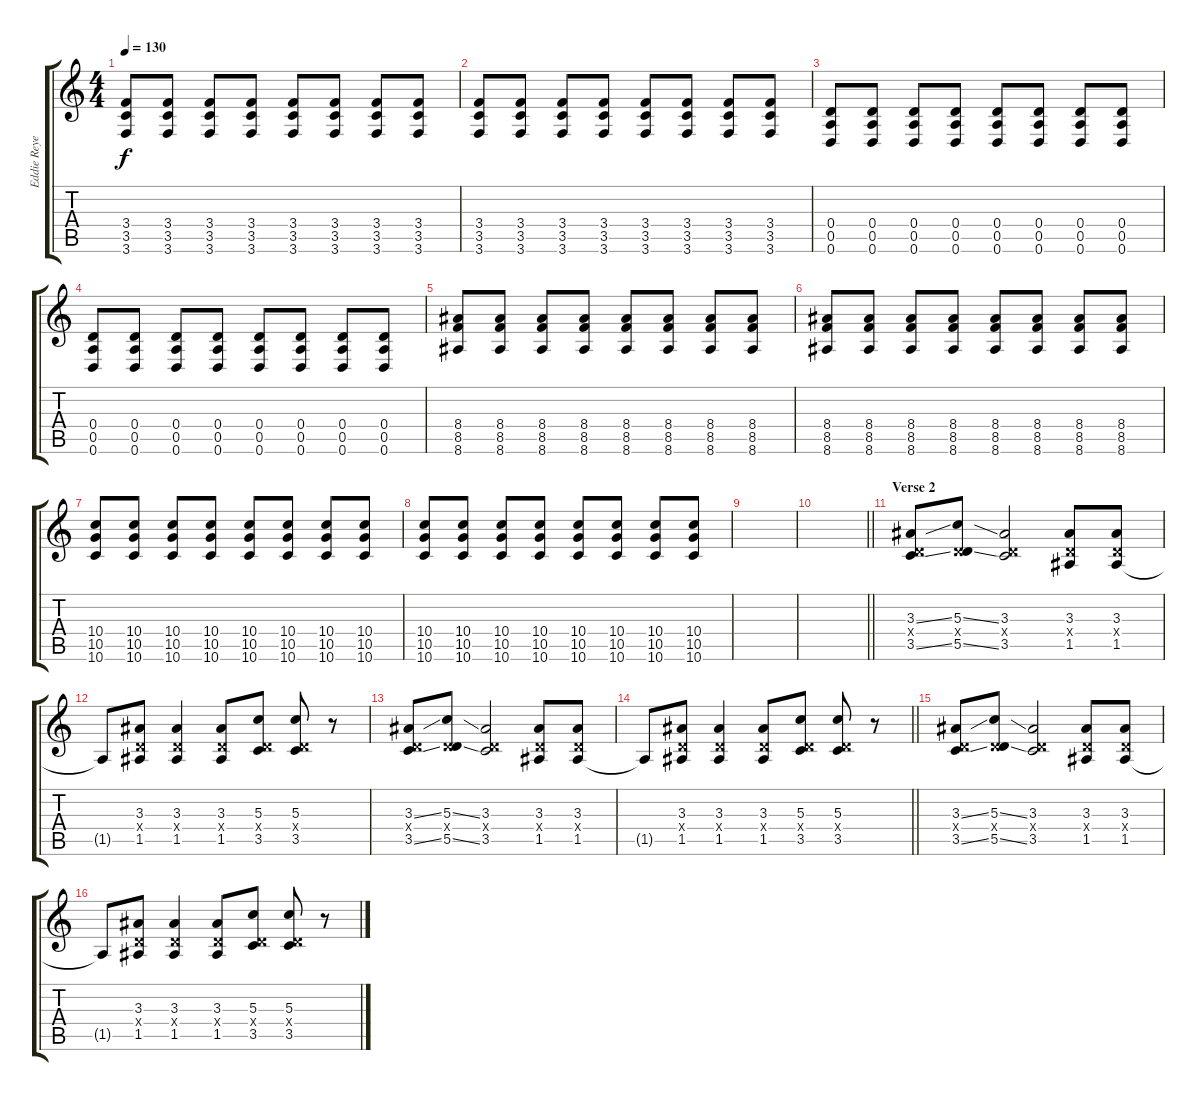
\track ("Eddie Reyes-Lead Guitar" "Eddie Reye") {instrument electricguitarclean}
\staff {score tabs}
\tuning (E4 B3 G3 D3 A2 D2) {hide}
\ts (4 4)
\tempo 130
\clef g2
\ks c
(3.4 3.5 3.6).8{dy f} (3.4 3.5 3.6).8 (3.4 3.5 3.6).8 (3.4 3.5 3.6).8 (3.4 3.5 3.6).8 (3.4 3.5 3.6).8 (3.4 3.5 3.6).8 (3.4 3.5 3.6).8 |
(3.4 3.5 3.6).8 (3.4 3.5 3.6).8 (3.4 3.5 3.6).8 (3.4 3.5 3.6).8 (3.4 3.5 3.6).8 (3.4 3.5 3.6).8 (3.4 3.5 3.6).8 (3.4 3.5 3.6).8 |
(0.4 0.5 0.6).8 (0.4 0.5 0.6).8 (0.4 0.5 0.6).8 (0.4 0.5 0.6).8 (0.4 0.5 0.6).8 (0.4 0.5 0.6).8 (0.4 0.5 0.6).8 (0.4 0.5 0.6).8 |
(0.4 0.5 0.6).8 (0.4 0.5 0.6).8 (0.4 0.5 0.6).8 (0.4 0.5 0.6).8 (0.4 0.5 0.6).8 (0.4 0.5 0.6).8 (0.4 0.5 0.6).8 (0.4 0.5 0.6).8 |
(8.4 8.5 8.6).8 (8.4 8.5 8.6).8 (8.4 8.5 8.6).8 (8.4 8.5 8.6).8 (8.4 8.5 8.6).8 (8.4 8.5 8.6).8 (8.4 8.5 8.6).8 (8.4 8.5 8.6).8 |
(8.4 8.5 8.6).8 (8.4 8.5 8.6).8 (8.4 8.5 8.6).8 (8.4 8.5 8.6).8 (8.4 8.5 8.6).8 (8.4 8.5 8.6).8 (8.4 8.5 8.6).8 (8.4 8.5 8.6).8 |
(10.4 10.5 10.6).8 (10.4 10.5 10.6).8 (10.4 10.5 10.6).8 (10.4 10.5 10.6).8 (10.4 10.5 10.6).8 (10.4 10.5 10.6).8 (10.4 10.5 10.6).8 (10.4 10.5 10.6).8 |
(10.4 10.5 10.6).8 (10.4 10.5 10.6).8 (10.4 10.5 10.6).8 (10.4 10.5 10.6).8 (10.4 10.5 10.6).8 (10.4 10.5 10.6).8 (10.4 10.5 10.6).8 (10.4 10.5 10.6).8 |
|
\barLineRight lightlight
|
\section ("" "Verse 2")
(3.3{ss} 0.4{x} 3.5{ss}).8{volume 13 instrument electricguitarclean} (5.3{ss} 0.4{x} 5.5{ss}).8 (3.3 0.4{x} 3.5).2 (3.3 0.4{x} 1.5).8 (3.3 0.4{x} 1.5).8 |
1.5{t}.8 (3.3 0.4{x} 1.5).8 (3.3 0.4{x} 1.5).4 (3.3 0.4{x} 1.5).8 (5.3 0.4{x} 3.5).8 (5.3 0.4{x} 3.5).8 r.8 |
(3.3{ss} 0.4{x} 3.5{ss}).8 (5.3{ss} 0.4{x} 5.5{ss}).8 (3.3 0.4{x} 3.5).2 (3.3 0.4{x} 1.5).8 (3.3 0.4{x} 1.5).8 |
\barLineRight lightlight
1.5{t}.8 (3.3 0.4{x} 1.5).8 (3.3 0.4{x} 1.5).4 (3.3 0.4{x} 1.5).8 (5.3 0.4{x} 3.5).8 (5.3 0.4{x} 3.5).8 r.8 |
(3.3{ss} 0.4{x} 3.5{ss}).8 (5.3{ss} 0.4{x} 5.5{ss}).8 (3.3 0.4{x} 3.5).2 (3.3 0.4{x} 1.5).8 (3.3 0.4{x} 1.5).8 |
1.5{t}.8 (3.3 0.4{x} 1.5).8 (3.3 0.4{x} 1.5).4 (3.3 0.4{x} 1.5).8 (5.3 0.4{x} 3.5).8 (5.3 0.4{x} 3.5).8 r.8
